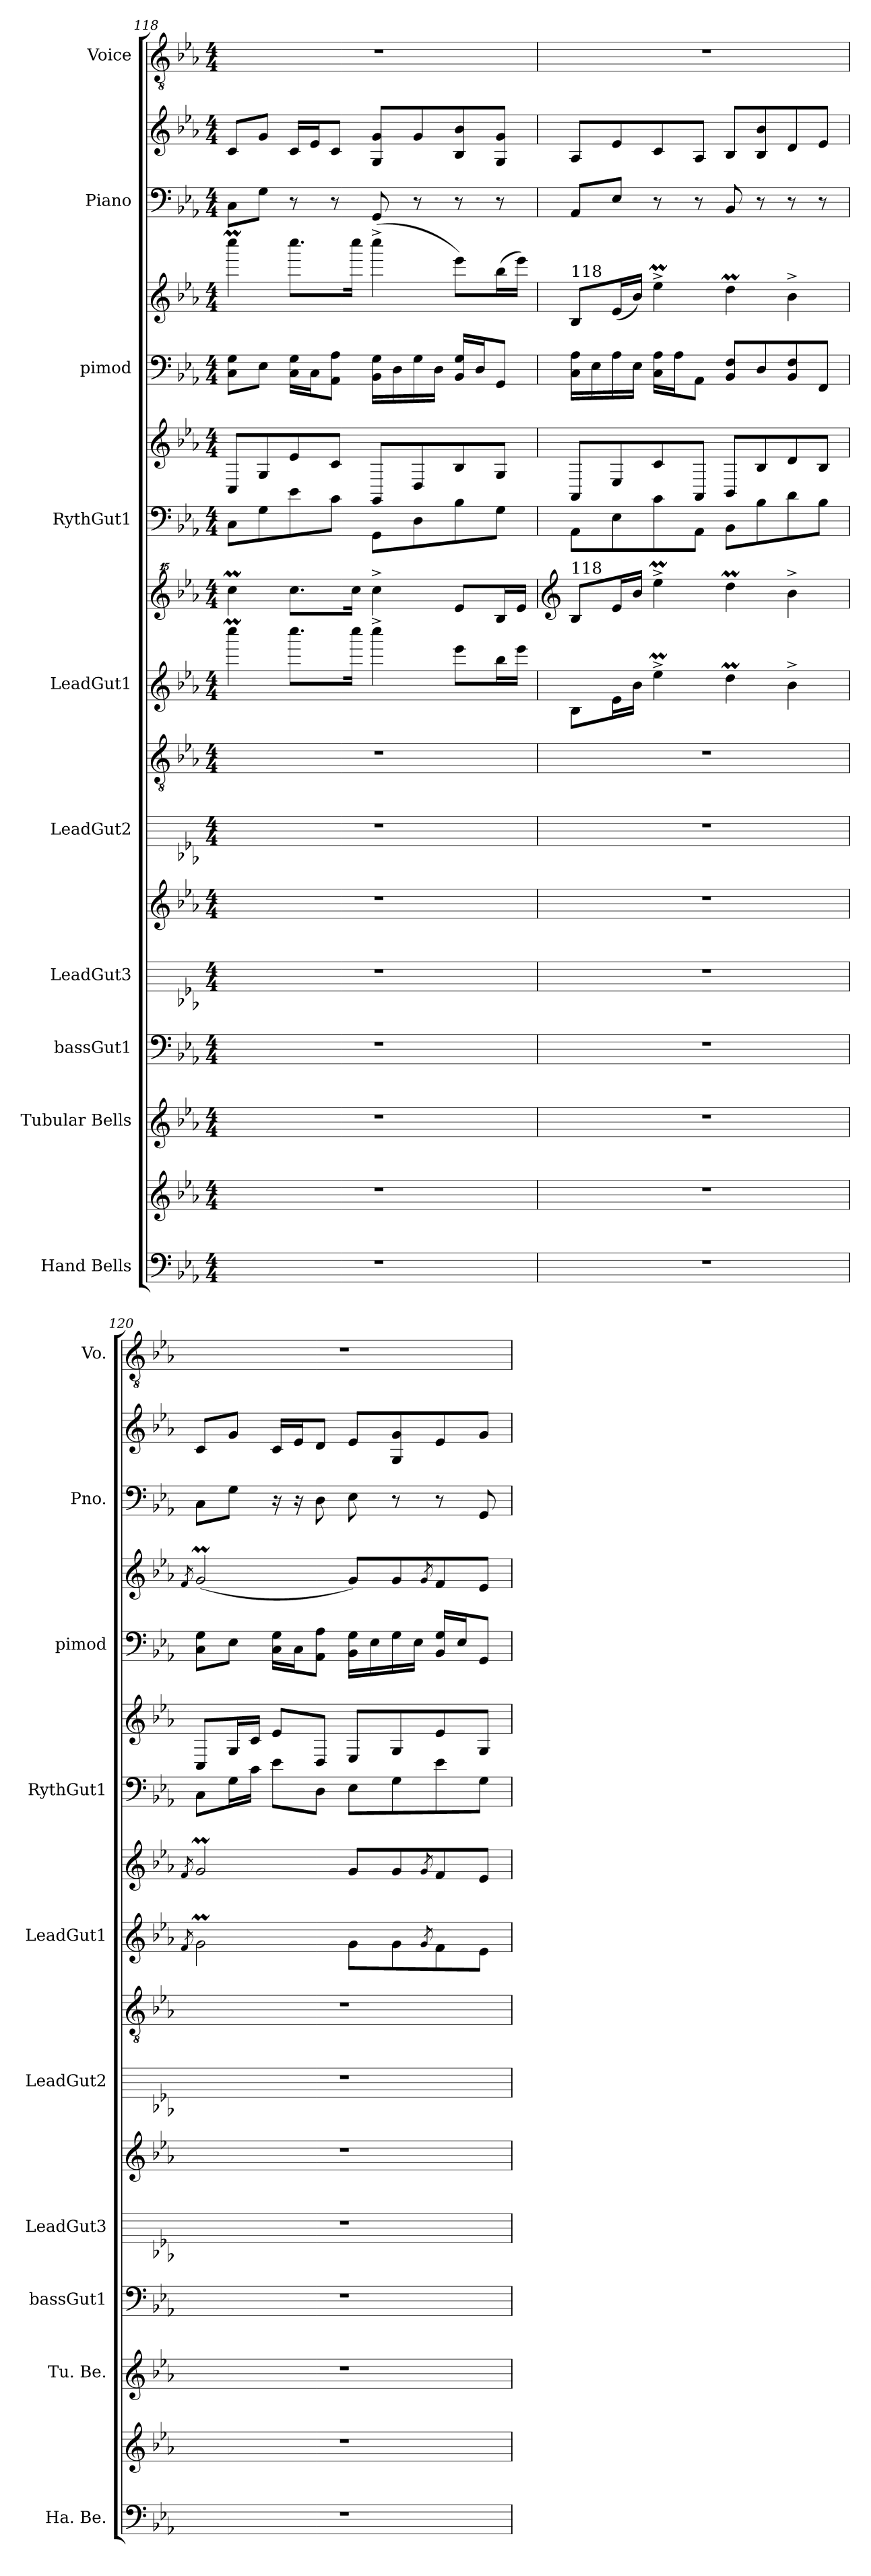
**kern	**kern	**kern	**kern	**kern	**kern	**kern	**kern	**kern	**kern	**kern	**kern	**kern	**kern	**kern	**kern	**kern
*part10	*part10	*part9	*part8	*part7	*part7	*part6	*part6	*part5	*part5	*part4	*part4	*part3	*part3	*part2	*part2	*part1
*staff17	*staff16	*staff15	*staff14	*staff13	*staff12	*staff11	*staff10	*staff9	*staff8	*staff7	*staff6	*staff5	*staff4	*staff3	*staff2	*staff1
*I"Hand Bells	*	*I"Tubular Bells	*I"bassGut1	*I"LeadGut3	*	*I"LeadGut2	*	*I"LeadGut1	*	*I"RythGut1	*	*I"pimod	*	*I"Piano	*	*I"Voice
*I'Ha. Be.	*	*I'Tu. Be.	*I'bassGut1	*I'LeadGut3	*	*I'LeadGut2	*	*I'LeadGut1	*	*I'RythGut1	*	*I'pimod	*	*I'Pno.	*	*I'Vo.
*clefF4	*clefG2	*clefG2	*clefF4	*	*clefG2	*	*clefGv2	*	*clefG^^2	*	*clefG2	*clefF4	*clefG2	*clefF4	*clefG2	*clefGv2
*k[b-e-a-]	*k[b-e-a-]	*k[b-e-a-]	*k[b-e-a-]	*k[b-e-a-]	*k[b-e-a-]	*k[b-e-a-]	*k[b-e-a-]	*k[b-e-a-]	*k[b-e-a-]	*k[b-e-a-]	*k[b-e-a-]	*k[b-e-a-]	*k[b-e-a-]	*k[b-e-a-]	*k[b-e-a-]	*k[b-e-a-]
*M4/4	*M4/4	*M4/4	*M4/4	*M4/4	*M4/4	*M4/4	*M4/4	*M4/4	*M4/4	*M4/4	*M4/4	*M4/4	*M4/4	*M4/4	*M4/4	*M4/4
=118	=118	=118	=118	=118	=118	=118	=118	=118	=118	=118	=118	=118	=118	=118	=118	=118
1r	1r	1r	1r	1r	1r	1r	1r	4ccccM\	4ccccM\	8C\L	8C/L	8C\ 8G\L	4ccccM\	8C\L	8c/L	1r
.	.	.	.	.	.	.	.	.	.	8G\	8G/	8E-\J	.	8G\J	8g/J	.
.	.	.	.	.	.	.	.	8.cccc\L	8.cccc\L	8e-\	8e-/	16C\ 16G\LL	8.cccc\L	8r	16c/LL	.
.	.	.	.	.	.	.	.	.	.	.	.	16C\J	.	.	16e-/J	.
.	.	.	.	.	.	.	.	.	.	8c\J	8c/J	8AA-\ 8A-\J	.	8r	8c/J	.
.	.	.	.	.	.	.	.	16cccc\Jk	16cccc\Jk	.	.	.	16cccc\Jk	.	.	.
.	.	.	.	.	.	.	.	4cccc^\	4cccc^\	8GG\L	8GG/L	16BB-\ 16G\LL	(4cccc^\	8GG/	8G/ 8g/L	.
.	.	.	.	.	.	.	.	.	.	.	.	16D\	.	.	.	.
.	.	.	.	.	.	.	.	.	.	8D\	8D/	16G\	.	8r	8g/	.
.	.	.	.	.	.	.	.	.	.	.	.	16D\JJ	.	.	.	.
.	.	.	.	.	.	.	.	8eee-\L	8eee-/L	8B-\	8B-/	16BB-/ 16G/LL	8eee-\L)	8r	8B-/ 8b-/	.
.	.	.	.	.	.	.	.	.	.	.	.	16D/J	.	.	.	.
.	.	.	.	.	.	.	.	16bb-\L	16bb-/L	8G\J	8G/J	8GG/J	(16bb-\L	8r	8G/ 8g/J	.
.	.	.	.	.	.	.	.	16eee-\JJ	16eee-/JJ	.	.	.	16eee-\JJ)	.	.	.
=119	=119	=119	=119	=119	=119	=119	=119	=119	=119	=119	=119	=119	=119	=119	=119	=119
*	*	*	*	*	*	*	*	*	*clefG2	*	*	*	*	*	*	*
!	!	!	!	!	!	!	!	!	!	!	!	!	!LO:TX:a:t=118	!	!	!
!	!	!	!	!	!	!	!	!	!LO:TX:a:t=118	!	!	!	!	!	!	!
1r	1r	1r	1r	1r	1r	1r	1r	8B-\L	8B-/L	8AA-\L	8AA-/L	16C\ 16A-\LL	8B-/L	8AA-/L	8A-/L	1r
.	.	.	.	.	.	.	.	.	.	.	.	16E-\	.	.	.	.
.	.	.	.	.	.	.	.	16e-\L	16e-/L	8E-\	8E-/	16A-\	(16e-/L	8E-/J	8e-/	.
.	.	.	.	.	.	.	.	16b-\JJ	16b-/JJ	.	.	16E-\JJ	16b-/JJ)	.	.	.
.	.	.	.	.	.	.	.	4ee-M^\	4ee-M^\	8c\	8c/	16C\ 16A-\LL	4ee-M^\	8r	8c/	.
.	.	.	.	.	.	.	.	.	.	.	.	16A-\J	.	.	.	.
.	.	.	.	.	.	.	.	.	.	8AA-\J	8AA-/J	8AA-\J	.	8r	8A-/J	.
.	.	.	.	.	.	.	.	4ddm\	4ddm\	8BB-\L	8BB-/L	8BB-/ 8F/L	4ddm\	8BB-/	8B-/L	.
.	.	.	.	.	.	.	.	.	.	8B-\	8B-/	8D/	.	8r	8B-/ 8b-/	.
.	.	.	.	.	.	.	.	4b-^\	4b-^\	8d\	8d/	8BB-/ 8F/	4b-^\	8r	8d/	.
.	.	.	.	.	.	.	.	.	.	8B-\J	8B-/J	8FF/J	.	8r	8e-/J	.
!!LO:PB:g=z
=120	=120	=120	=120	=120	=120	=120	=120	=120	=120	=120	=120	=120	=120	=120	=120	=120
.	.	.	.	.	.	.	.	8qf/	8qf/	.	.	.	8qf/	.	.	.
1r	1r	1r	1r	1r	1r	1r	1r	2gm\	2gm/	8C\L	8C/L	8C\ 8G\L	(2gm/	8C\L	8c/L	1r
.	.	.	.	.	.	.	.	.	.	16G\L	16G/L	8E-\J	.	8G\J	8g/J	.
.	.	.	.	.	.	.	.	.	.	16c\JJ	16c/JJ	.	.	.	.	.
.	.	.	.	.	.	.	.	.	.	8e-\L	8e-/L	16C\ 16G\LL	.	16r	16c/LL	.
.	.	.	.	.	.	.	.	.	.	.	.	16C\J	.	16r	16e-/J	.
.	.	.	.	.	.	.	.	.	.	8D\J	8D/J	8AA-\ 8A-\J	.	8D\	8d/J	.
.	.	.	.	.	.	.	.	8g\L	8g/L	8E-\L	8E-/L	16BB-\ 16G\LL	8g/L)	8E-\	8e-/L	.
.	.	.	.	.	.	.	.	.	.	.	.	16E-\	.	.	.	.
.	.	.	.	.	.	.	.	8g\	8g/	8G\	8G/	16G\	8g/	8r	8G/ 8g/	.
.	.	.	.	.	.	.	.	.	.	.	.	16E-\JJ	.	.	.	.
.	.	.	.	.	.	.	.	8qg/	8qg/	.	.	.	8qg/	.	.	.
.	.	.	.	.	.	.	.	8f\	8f/	8e-\	8e-/	16BB-/ 16G/LL	8f/	8r	8e-/	.
.	.	.	.	.	.	.	.	.	.	.	.	16E-/J	.	.	.	.
.	.	.	.	.	.	.	.	8e-\J	8e-/J	8G\J	8G/J	8GG/J	8e-/J	8GG/	8g/J	.
=	=	=	=	=	=	=	=	=	=	=	=	=	=	=	=	=
*-	*-	*-	*-	*-	*-	*-	*-	*-	*-	*-	*-	*-	*-	*-	*-	*-
